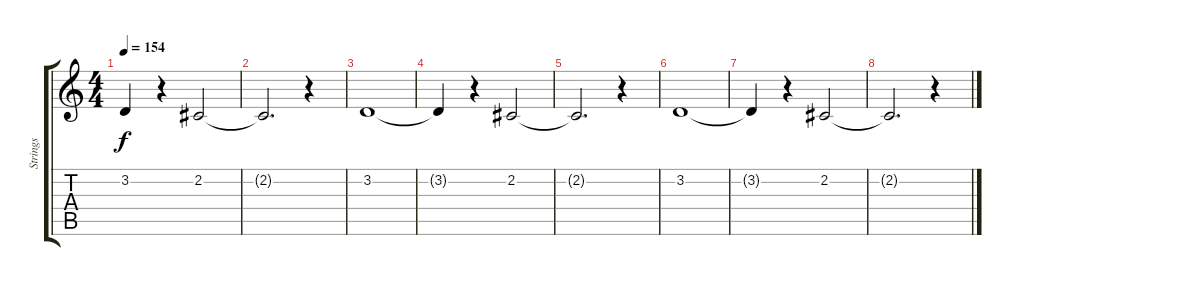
\track ("Strings" "Strings") {instrument tremolostrings}
\staff {score tabs}
\tuning (E4 B3 G3 D3 A2 E2) {hide}
\ts (4 4)
\tempo 154
\clef g2
\ks c
3.2{t}.4{dy f} r.4 2.2.2 |
2.2{t}.2{d} r.4 |
3.2.1 |
3.2{t}.4 r.4 2.2.2 |
2.2{t}.2{d} r.4 |
3.2.1 |
3.2{t}.4 r.4 2.2.2 |
2.2{t}.2{d} r.4
